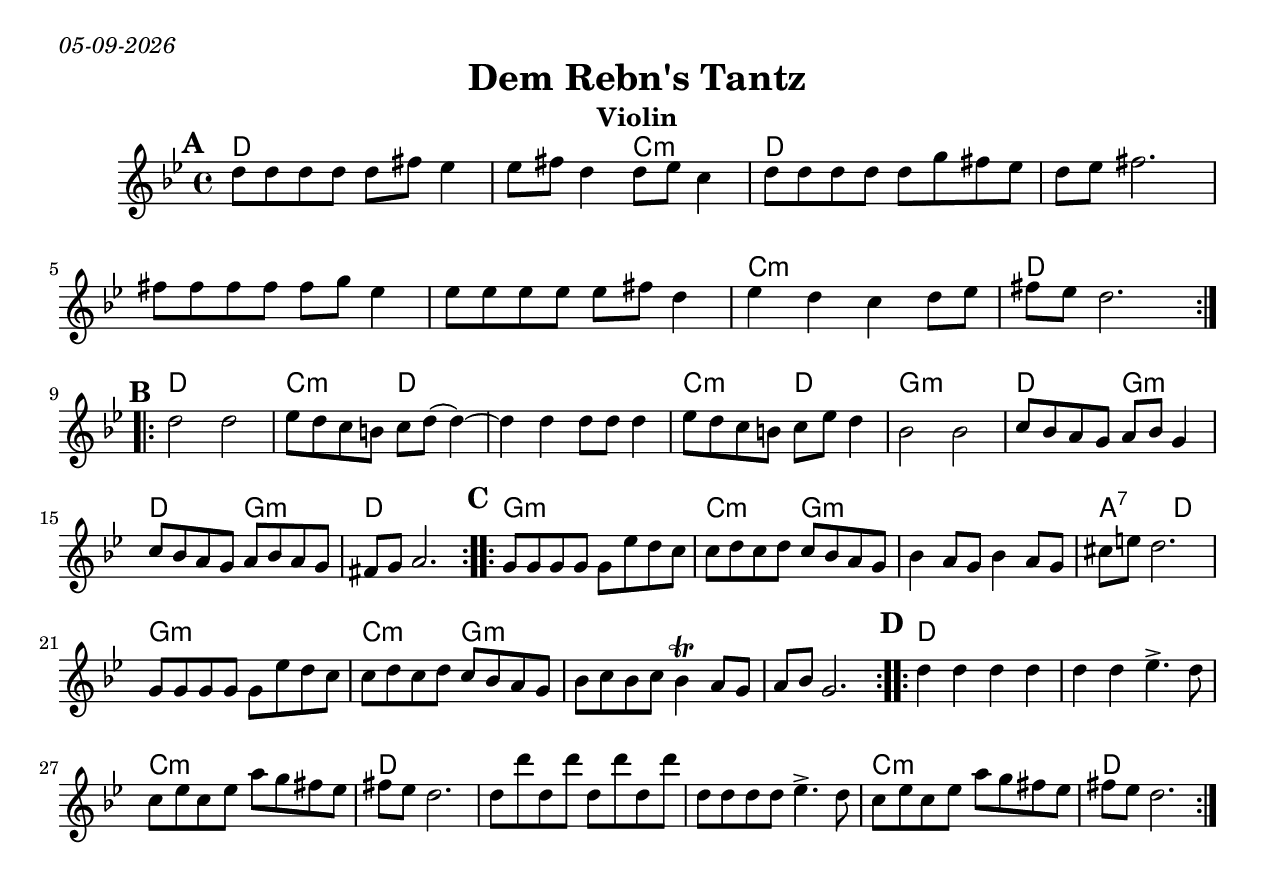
\version "2.20.0"
\include "english.ly"
\paper{
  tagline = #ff
  print-all-headers = ##t
  #(set-paper-size "letter")
}
date = #(strftime "%d-%m-%Y" (localtime (current-time)))

\markup{ \italic{ \date }  }

%\markup{ Got something to say? }

global = {
  \clef treble
  \key g \minor
  \time 4/4
  \set Score.markFormatter = #format-mark-box-alphabet
}

%#################################### Melody ########################
melody = \relative c'' {
  \global
  %\partial 4 g4    %lead in notes

  \repeat volta 2{
    \mark \default
   d8 d d d
   d fs ef4
   ef8 fs d4 d8 ef c4
   d8 d d d d g fs ef
   d8ef fs2.

   fs8 fs fs fs fs g ef4
   ef8 ef ef ef ef fs d4
   ef4 d c4 d8 ef
   fs8 ef d2.|
  }

 \break
  \repeat volta 2{
    \mark \default
    d2 d
    ef8 d c b c d(d4)~
    d4 d d8 d d4
    ef8 d c b c ef d4

    bf2 bf
    c8 bf a g a bf g4  %triplet
    c8 bf a g a bf a g
    fs8 g a2.|
  }
  %\break
\repeat volta 2{
    \mark \default
    g8 g g g g ef' d c
    c d c d c bf a g
    bf4 a8 g bf4 a8 g
    cs8 e d2.

    g,8 g g g g ef' d c
    c d c d c bf a g
    bf8 c bf c bf4\trill a8 g
    a8 bf g2.
  }

  \repeat volta 2{
    \mark \default
    d'4 d d d
    d4 d ef4.-> d8
    c8 ef c ef a g fs ef
    fs8 ef d2.

    d8 d' d, d' d, d' d, d'
    d,8 d d d ef4.-> d8
     c8 ef c ef a g fs ef
    fs8 ef d2.
  }
}
%################################# Lyrics #####################
%\addlyrics{ \set stanza = #"1. " }
%################################# Chords #######################
harmonies = \chordmode {
    d4*6 c2:m
    d2*8
    c2*2:m
    d2*2
    %b

    d2*2
    c2:m d2*3
    c2:m d2
    g2*2:m
    d2 g2:m
    d2 g2:m
    d2*2
    %c
    g2*2:m
    c2:m g2*3:m
    a2:7 d2
    g2*2:m
    c2:m g2*5:m
    %d
    d2*4
    c2*2:m
    d2*6
    c2*2:m
    d2


}

\score {
  % transpose score below
  %\transpose c d
  <<
    \new ChordNames {
      \set chordChanges = ##f
      \harmonies
    }
    \new Staff   \melody
  >>
  \header{
    title= "Dem Rebn's Tantz"
    subtitle=""
    composer= ""

    instrument ="Violin"
    arranger= ""
  }
  \midi{\tempo 4 = 120}
  \layout{indent = 1.0\cm}
}
%{
% more verses:
\markup{}
\markup {
  \font-size #2
  \fill-line {
    \hspace #0.1 % distance from left margin
    \column {
      \line { "1."
\column {
 ""
}
      }
      \hspace #0.2 % vertical distance between verses
      \line { "2."
\column {
""
}
      }
    }
    \hspace #0.1  % horiz. distance between columns
    \column {
      \line { "3."
\column {
 ""
}
      }
      \hspace #0.2 % distance between verses
      \line { "4."
\column {
""
}
      }
    }
    \hspace #0.1 % distance to right margin
  }
}

%}